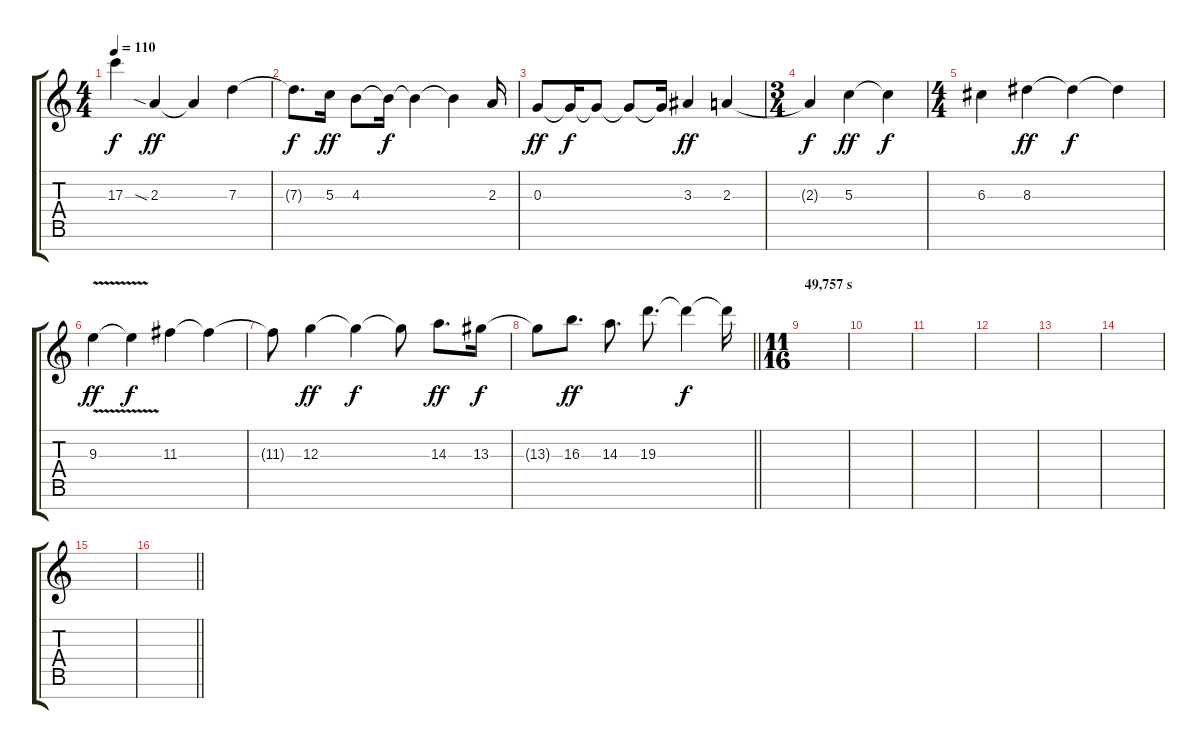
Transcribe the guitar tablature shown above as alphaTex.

\track "" {instrument distortionguitar}
\staff {score tabs}
\tuning (E4 B3 G3 D3 A2 E2 B1) {hide}
\ts (4 4)
\tempo 110
\clef g2
\ks c
17.3{t}.4{dy f} 2.3{sia}.4{dy ff} 2.3{t}.4 7.3.4 |
7.3{t}.8{d dy f} 5.3.16{dy ff} 4.3.8 4.3{t}.16{dy f} 4.3{t}.4 4.3{t}.4 2.3.16 |
0.3.8{dy ff} 0.3{t}.16{dy f} 0.3{t}.8 0.3{t}.8 0.3{t}.16 3.3.4{dy ff} 2.3.4 |
\ts (3 4)
2.3{t}.4{dy f} 5.3.4{dy ff} 5.3{t}.4{dy f} |
\ts (4 4)
6.3.4 8.3.4{dy ff} 8.3{t}.4{dy f} 8.3{t}.4 |
9.3{v}.4{dy ff} 9.3{t}.4{dy f} 11.3.4 11.3{t}.4 |
11.3{t}.8 12.3.4{dy ff} 12.3{t}.4{dy f} 12.3{t}.8 14.3.8{d dy ff} 13.3.16{dy f} |
\barLineRight lightlight
13.3{t}.8 16.3.8{d dy ff} 14.3.8{d} 19.3.8{d} 19.3{t}.4{dy f} 19.3{t}.16 |
\ts (11 16)
\section ("" "49,757 s")
|
|
|
|
|
|
|
\barLineRight lightlight
